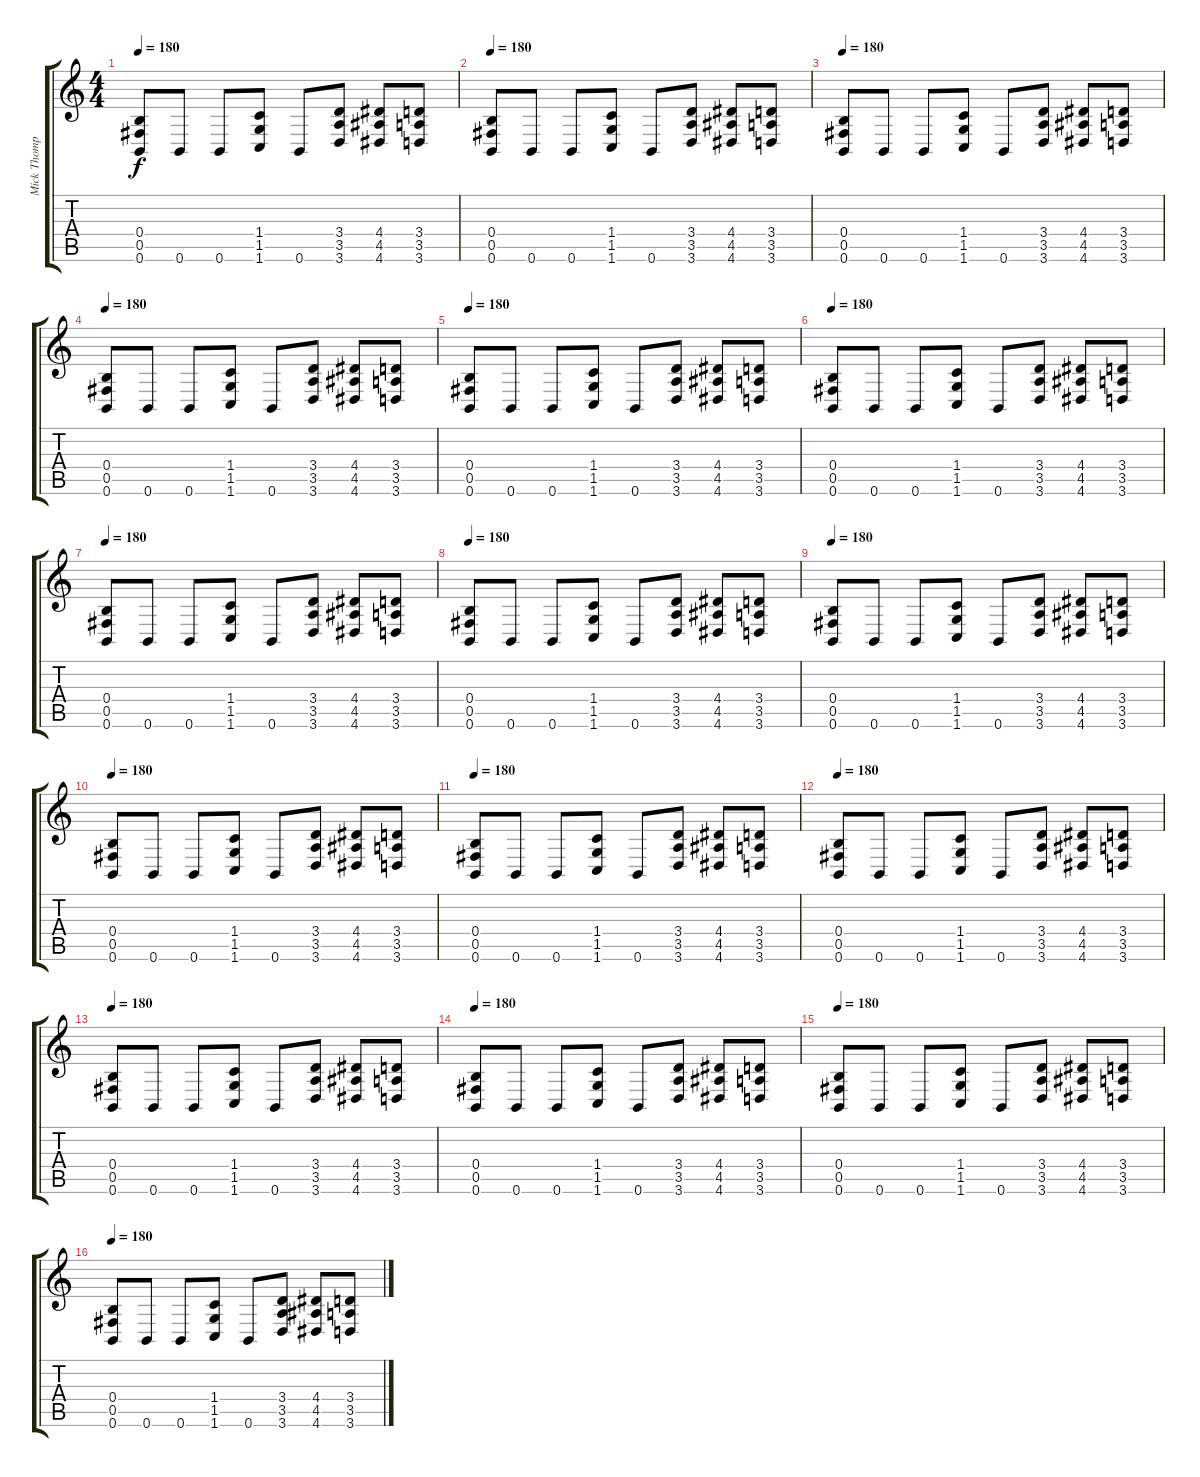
\track ("Mick Thompson #7" "Mick Thomp") {instrument distortionguitar}
\staff {score tabs}
\tuning (Db4 Ab3 E3 B2 Gb2 B1) {hide}
\ts (4 4)
\tempo 180
\clef g2
\ks c
(0.4 0.5 0.6).8{dy f} 0.6.8 0.6.8 (1.4 1.5 1.6).8 0.6.8 (3.4 3.5 3.6).8 (4.4 4.5 4.6).8 (3.4 3.5 3.6).8 |
\tempo 180
(0.4 0.5 0.6).8 0.6.8 0.6.8 (1.4 1.5 1.6).8 0.6.8 (3.4 3.5 3.6).8 (4.4 4.5 4.6).8 (3.4 3.5 3.6).8 |
\tempo 180
(0.4 0.5 0.6).8 0.6.8 0.6.8 (1.4 1.5 1.6).8 0.6.8 (3.4 3.5 3.6).8 (4.4 4.5 4.6).8 (3.4 3.5 3.6).8 |
\tempo 180
(0.4 0.5 0.6).8 0.6.8 0.6.8 (1.4 1.5 1.6).8 0.6.8 (3.4 3.5 3.6).8 (4.4 4.5 4.6).8 (3.4 3.5 3.6).8 |
\tempo 180
(0.4 0.5 0.6).8 0.6.8 0.6.8 (1.4 1.5 1.6).8 0.6.8 (3.4 3.5 3.6).8 (4.4 4.5 4.6).8 (3.4 3.5 3.6).8 |
\tempo 180
(0.4 0.5 0.6).8 0.6.8 0.6.8 (1.4 1.5 1.6).8 0.6.8 (3.4 3.5 3.6).8 (4.4 4.5 4.6).8 (3.4 3.5 3.6).8 |
\tempo 180
(0.4 0.5 0.6).8 0.6.8 0.6.8 (1.4 1.5 1.6).8 0.6.8 (3.4 3.5 3.6).8 (4.4 4.5 4.6).8 (3.4 3.5 3.6).8 |
\tempo 180
(0.4 0.5 0.6).8 0.6.8 0.6.8 (1.4 1.5 1.6).8 0.6.8 (3.4 3.5 3.6).8 (4.4 4.5 4.6).8 (3.4 3.5 3.6).8 |
\tempo 180
(0.4 0.5 0.6).8 0.6.8 0.6.8 (1.4 1.5 1.6).8 0.6.8 (3.4 3.5 3.6).8 (4.4 4.5 4.6).8 (3.4 3.5 3.6).8 |
\tempo 180
(0.4 0.5 0.6).8 0.6.8 0.6.8 (1.4 1.5 1.6).8 0.6.8 (3.4 3.5 3.6).8 (4.4 4.5 4.6).8 (3.4 3.5 3.6).8 |
\tempo 180
(0.4 0.5 0.6).8 0.6.8 0.6.8 (1.4 1.5 1.6).8 0.6.8 (3.4 3.5 3.6).8 (4.4 4.5 4.6).8 (3.4 3.5 3.6).8 |
\tempo 180
(0.4 0.5 0.6).8 0.6.8 0.6.8 (1.4 1.5 1.6).8 0.6.8 (3.4 3.5 3.6).8 (4.4 4.5 4.6).8 (3.4 3.5 3.6).8 |
\tempo 180
(0.4 0.5 0.6).8 0.6.8 0.6.8 (1.4 1.5 1.6).8 0.6.8 (3.4 3.5 3.6).8 (4.4 4.5 4.6).8 (3.4 3.5 3.6).8 |
\tempo 180
(0.4 0.5 0.6).8 0.6.8 0.6.8 (1.4 1.5 1.6).8 0.6.8 (3.4 3.5 3.6).8 (4.4 4.5 4.6).8 (3.4 3.5 3.6).8 |
\tempo 180
(0.4 0.5 0.6).8 0.6.8 0.6.8 (1.4 1.5 1.6).8 0.6.8 (3.4 3.5 3.6).8 (4.4 4.5 4.6).8 (3.4 3.5 3.6).8 |
\tempo 180
(0.4 0.5 0.6).8 0.6.8 0.6.8 (1.4 1.5 1.6).8 0.6.8 (3.4 3.5 3.6).8 (4.4 4.5 4.6).8 (3.4 3.5 3.6).8
